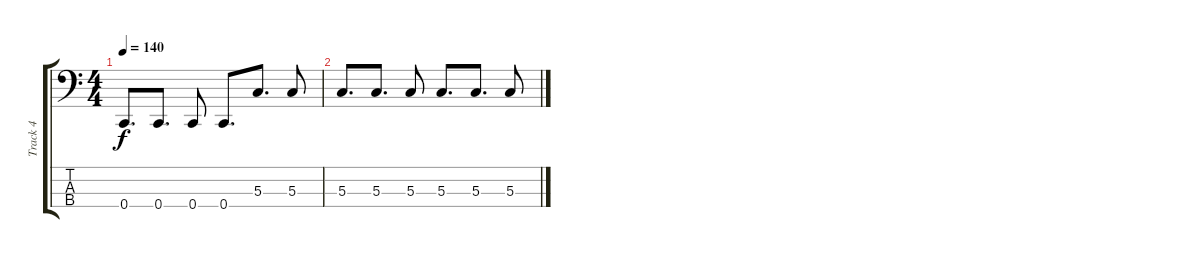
\track ("Track 4" "Track 4") {instrument electricbassfinger}
\staff {score tabs}
\tuning (F2 C2 G1 C1) {hide}
\ts (4 4)
\tempo 140
\clef f4
\ks c
0.4.8{d dy f} 0.4.8{d} 0.4.8 0.4.8{d} 5.3.8{d} 5.3.8 |
5.3.8{d} 5.3.8{d} 5.3.8 5.3.8{d} 5.3.8{d} 5.3.8
